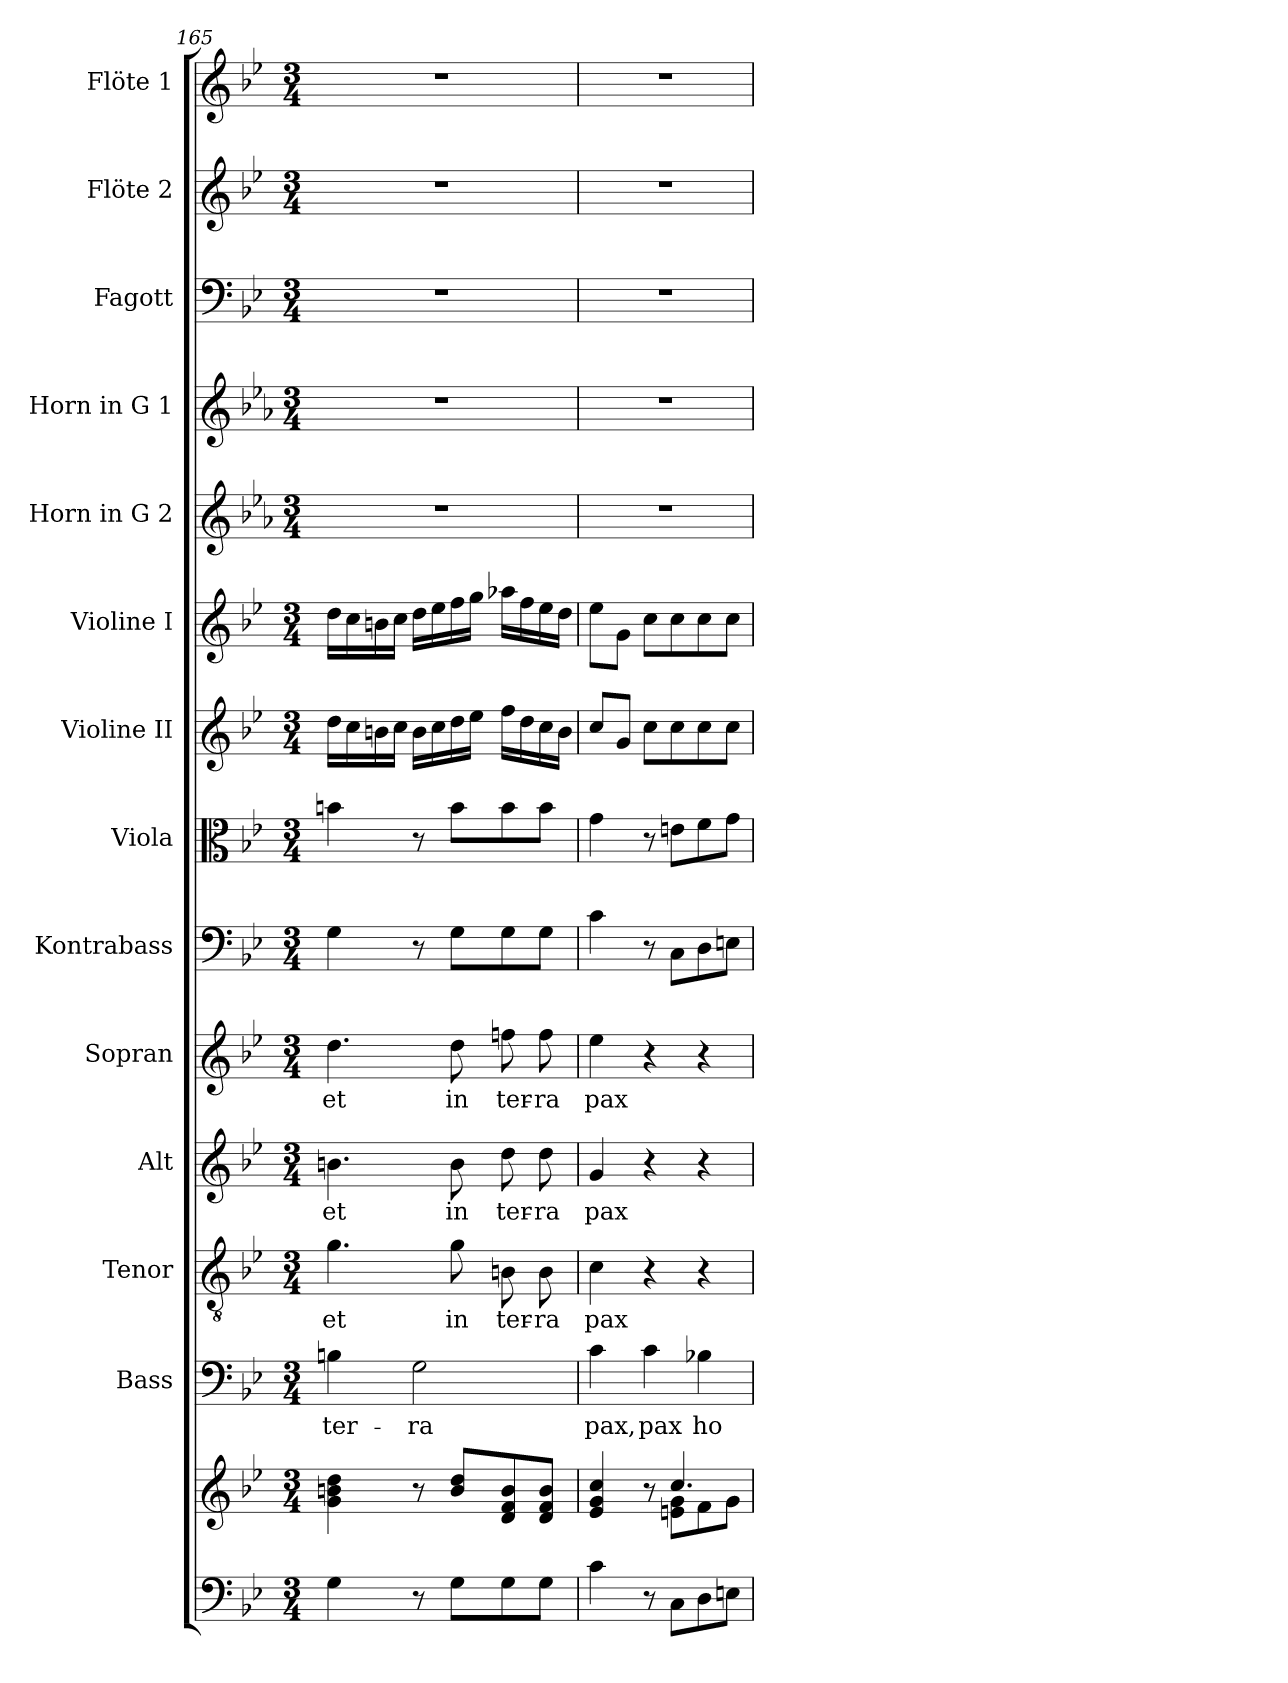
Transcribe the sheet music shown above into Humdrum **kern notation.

**kern	**kern	**kern	**text	**kern	**text	**kern	**text	**kern	**text	**kern	**kern	**kern	**kern	**kern	**kern	**kern	**kern	**kern
*part14	*part14	*part13	*part13	*part12	*part12	*part11	*part11	*part10	*part10	*part9	*part8	*part7	*part6	*part5	*part4	*part3	*part2	*part1
*staff15	*staff14	*staff13	*staff13	*staff12	*staff12	*staff11	*staff11	*staff10	*staff10	*staff9	*staff8	*staff7	*staff6	*staff5	*staff4	*staff3	*staff2	*staff1
*	*	*I"Bass	*	*I"Tenor	*	*I"Alt	*	*I"Sopran	*	*I"Kontrabass	*I"Viola	*I"Violine II	*I"Violine I	*I"Horn in G 2	*I"Horn in G 1	*I"Fagott	*I"Flöte 2	*I"Flöte 1
*	*	*I'B.	*	*I'T.	*	*I'A.	*	*I'S.	*	*I'Kb.	*I'Vla.	*I'Vl. II	*I'Vl. I	*	*	*I'Fg.	*I'Fl. 2	*I'Fl. 1
*clefF4	*clefG2	*clefF4	*	*clefGv2	*	*clefG2	*	*clefG2	*	*clefF4	*clefC3	*clefG2	*clefG2	*clefG2	*clefG2	*clefF4	*clefG2	*clefG2
*	*	*	*	*	*	*	*	*	*	*ITrd7c12	*	*	*	*ITrd3c5	*ITrd3c5	*	*	*
*k[b-e-]	*k[b-e-]	*k[b-e-]	*	*k[b-e-]	*	*k[b-e-]	*	*k[b-e-]	*	*k[b-e-]	*k[b-e-]	*k[b-e-]	*k[b-e-]	*k[b-e-]	*k[b-e-]	*k[b-e-]	*k[b-e-]	*k[b-e-]
*B-:	*B-:	*B-:	*	*B-:	*	*B-:	*	*B-:	*	*B-:	*B-:	*B-:	*B-:	*B-:	*B-:	*B-:	*B-:	*B-:
*M3/4	*M3/4	*M3/4	*	*M3/4	*	*M3/4	*	*M3/4	*	*M3/4	*M3/4	*M3/4	*M3/4	*M3/4	*M3/4	*M3/4	*M3/4	*M3/4
=165	=165	=165	=165	=165	=165	=165	=165	=165	=165	=165	=165	=165	=165	=165	=165	=165	=165	=165
!	!	!	!LO:LY:b	!	!LO:LY:b	!	!LO:LY:b	!	!LO:LY:b	!	!	!	!	!	!	!	!	!
4G\	4g\ 4bn\ 4dd\	4Bn\	ter-	4.g\	et	4.bn\	et	4.dd\	et	4GG\	4bn\	16dd\LL	16dd\LL	2.r	2.r	2.r	2.r	2.r
.	.	.	.	.	.	.	.	.	.	.	.	16cc\	16cc\	.	.	.	.	.
.	.	.	.	.	.	.	.	.	.	.	.	16bn\	16bn\	.	.	.	.	.
.	.	.	.	.	.	.	.	.	.	.	.	16cc\JJ	16cc\JJ	.	.	.	.	.
!	!	!	!LO:LY:b	!	!	!	!	!	!	!	!	!	!	!	!	!	!	!
8r	8r	2G\	-ra	.	.	.	.	.	.	8r	8r	16b\LL	16dd\LL	.	.	.	.	.
.	.	.	.	.	.	.	.	.	.	.	.	16cc\	16ee-\	.	.	.	.	.
!	!	!	!	!	!LO:LY:b	!	!LO:LY:b	!	!LO:LY:b	!	!	!	!	!	!	!	!	!
8G\L	8b/ 8dd/L	.	.	8g\	in	8b\	in	8dd\	in	8GG\L	8b\L	16dd\	16ff\	.	.	.	.	.
.	.	.	.	.	.	.	.	.	.	.	.	16ee-\JJ	16gg\JJ	.	.	.	.	.
!	!	!	!	!	!LO:LY:b	!	!LO:LY:b	!	!LO:LY:b	!	!	!	!	!	!	!	!	!
8G\	8d/ 8f/ 8b/	.	.	8Bn\	ter-	8dd\	ter-	8ffn\	ter-	8GG\	8b\	16ff\LL	16aa-X\LL	.	.	.	.	.
.	.	.	.	.	.	.	.	.	.	.	.	16dd\	16ff\	.	.	.	.	.
!	!	!	!	!	!LO:LY:b	!	!LO:LY:b	!	!LO:LY:b	!	!	!	!	!	!	!	!	!
8G\J	8d/ 8f/ 8b/J	.	.	8B\	-ra	8dd\	-ra	8ff\	-ra	8GG\J	8b\J	16cc\	16ee-\	.	.	.	.	.
.	.	.	.	.	.	.	.	.	.	.	.	16b\JJ	16dd\JJ	.	.	.	.	.
!!LO:PB:g=z
=166	=166	=166	=166	=166	=166	=166	=166	=166	=166	=166	=166	=166	=166	=166	=166	=166	=166	=166
*	*^	*	*	*	*	*	*	*	*	*	*	*	*	*	*	*	*	*
!	!	!	!	!LO:LY:b	!	!LO:LY:b	!	!LO:LY:b	!	!LO:LY:b	!	!	!	!	!	!	!	!	!
4c\	4e-/ 4g/ 4cc/	4.ryy	4c\	pax,	4c\	pax	4g/	pax	4ee-\	pax	4C\	4g\	8cc/L	8ee-\L	2.r	2.r	2.r	2.r	2.r
.	.	.	.	.	.	.	.	.	.	.	.	.	8g/J	8g\J	.	.	.	.	.
!	!	!	!	!LO:LY:b	!	!	!	!	!	!	!	!	!	!	!	!	!	!	!
8r	8r	.	4c\	pax	4r	.	4r	.	4r	.	8r	8r	8cc\L	8cc\L	.	.	.	.	.
8C\L	4.cc/	8en\ 8g\L	.	.	.	.	.	.	.	.	8CC\L	8en\L	8cc\	8cc\	.	.	.	.	.
!	!	!	!	!LO:LY:b	!	!	!	!	!	!	!	!	!	!	!	!	!	!	!
8D\	.	8f\	4B-X\	ho-	4r	.	4r	.	4r	.	8DD\	8f\	8cc\	8cc\	.	.	.	.	.
8En\J	.	8g\J	.	.	.	.	.	.	.	.	8EEn\J	8g\J	8cc\J	8cc\J	.	.	.	.	.
*	*v	*v	*	*	*	*	*	*	*	*	*	*	*	*	*	*	*	*	*
=	=	=	=	=	=	=	=	=	=	=	=	=	=	=	=	=	=	=
*-	*-	*-	*-	*-	*-	*-	*-	*-	*-	*-	*-	*-	*-	*-	*-	*-	*-	*-
